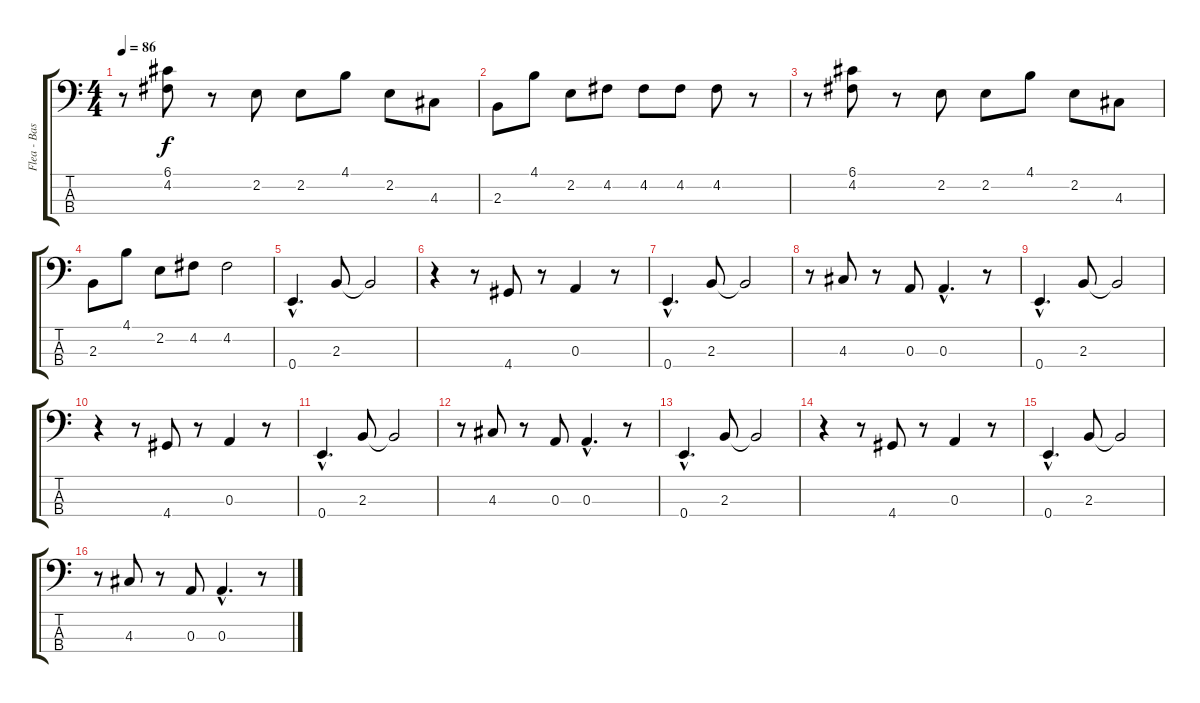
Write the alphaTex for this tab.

\track ("Flea - Bass" "Flea - Bas") {instrument electricbassfinger}
\staff {score tabs}
\tuning (G2 D2 A1 E1) {hide}
\ts (4 4)
\tempo 86
\clef f4
\ks c
r.8{dy f} (6.1 4.2).8 r.8 2.2.8 2.2.8 4.1.8 2.2.8 4.3.8 |
2.3.8 4.1.8 2.2.8 4.2.8 4.2.8 4.2.8 4.2.8 r.8 |
r.8 (6.1 4.2).8 r.8 2.2.8 2.2.8 4.1.8 2.2.8 4.3.8 |
2.3.8 4.1.8 2.2.8 4.2.8 4.2.2 |
0.4{hac}.4{d} 2.3.8 2.3{t}.2 |
r.4 r.8 4.4.8 r.8 0.3.4 r.8 |
0.4{hac}.4{d} 2.3.8 2.3{t}.2 |
r.8 4.3.8 r.8 0.3.8 0.3{hac}.4{d} r.8 |
0.4{hac}.4{d} 2.3.8 2.3{t}.2 |
r.4 r.8 4.4.8 r.8 0.3.4 r.8 |
0.4{hac}.4{d} 2.3.8 2.3{t}.2 |
r.8 4.3.8 r.8 0.3.8 0.3{hac}.4{d} r.8 |
0.4{hac}.4{d} 2.3.8 2.3{t}.2 |
r.4 r.8 4.4.8 r.8 0.3.4 r.8 |
0.4{hac}.4{d} 2.3.8 2.3{t}.2 |
r.8 4.3.8 r.8 0.3.8 0.3{hac}.4{d} r.8
